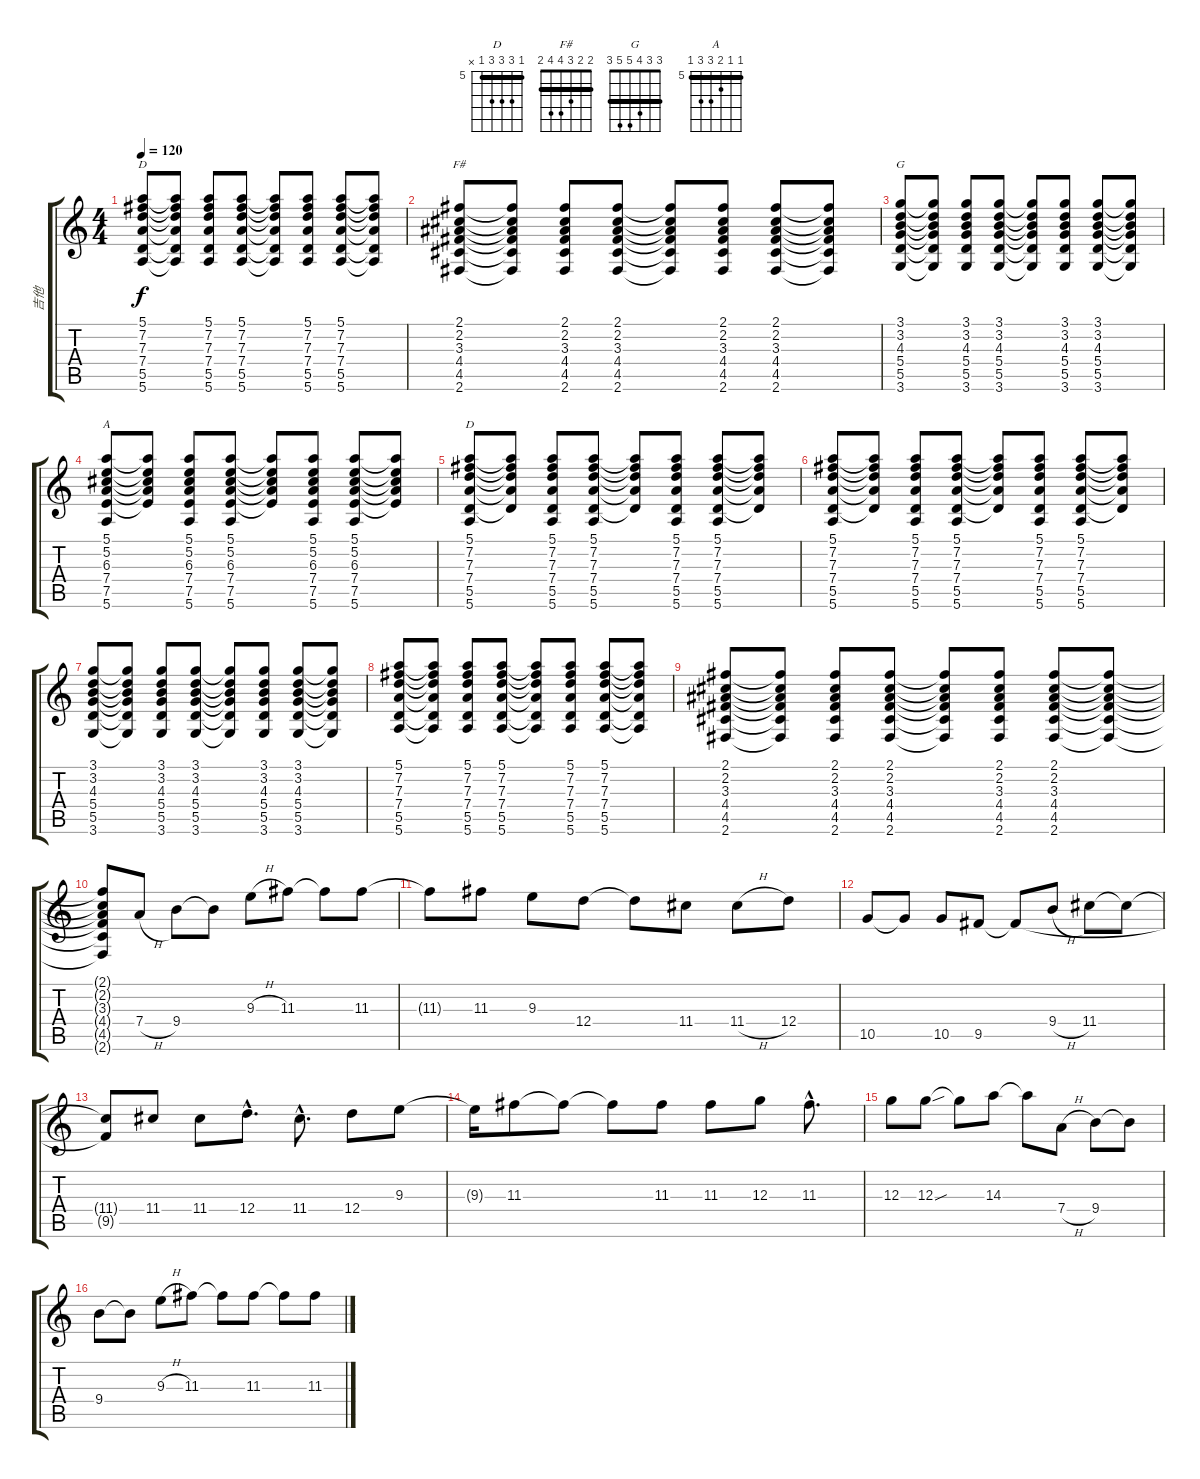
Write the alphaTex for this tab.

\track ("吉他" "吉他") {instrument acousticguitarsteel}
\staff {score tabs}
\tuning (E4 B3 G3 D3 A2 E2) {hide}
\chord ("D" 5 7 7 7 5 5) {firstfret 5 barre 5}
\chord ("F#" 2 2 3 4 4 2) {barre 2}
\chord ("G" 3 3 4 5 5 3) {barre 3}
\chord ("A" 5 5 6 7 7 5) {firstfret 5 barre 5}
\chord ("D" 5 7 7 7 5 x) {firstfret 5 barre 5}
\ts (4 4)
\tempo 120
\clef g2
\ks c
(5.1 7.2 7.3 7.4 5.5 5.6).8{ch "D" dy f} (5.1{t} 7.2{t} 7.3{t} 7.4{t} 5.5{t} 5.6{t}).8 (5.1 7.2 7.3 7.4 5.5 5.6).8 (5.1 7.2 7.3 7.4 5.5 5.6).8 (5.1{t} 7.2{t} 7.3{t} 7.4{t} 5.5{t} 5.6{t}).8 (5.1 7.2 7.3 7.4 5.5 5.6).8 (5.1 7.2 7.3 7.4 5.5 5.6).8 (5.1{t} 7.2{t} 7.3{t} 7.4{t} 5.5{t} 5.6{t}).8 |
(2.1 2.2 3.3 4.4 4.5 2.6).8{ch "F#"} (2.1{t} 2.2{t} 3.3{t} 4.4{t} 4.5{t} 2.6{t}).8 (2.1 2.2 3.3 4.4 4.5 2.6).8 (2.1 2.2 3.3 4.4 4.5 2.6).8 (2.1{t} 2.2{t} 3.3{t} 4.4{t} 4.5{t} 2.6{t}).8 (2.1 2.2 3.3 4.4 4.5 2.6).8 (2.1 2.2 3.3 4.4 4.5 2.6).8 (2.1{t} 2.2{t} 3.3{t} 4.4{t} 4.5{t} 2.6{t}).8 |
(3.1 3.2 4.3 5.4 5.5 3.6).8{ch "G"} (3.1{t} 3.2{t} 4.3{t} 5.4{t} 5.5{t} 3.6{t}).8 (3.1 3.2 4.3 5.4 5.5 3.6).8 (3.1 3.2 4.3 5.4 5.5 3.6).8 (3.1{t} 3.2{t} 4.3{t} 5.4{t} 5.5{t} 3.6{t}).8 (3.1 3.2 4.3 5.4 5.5 3.6).8 (3.1 3.2 4.3 5.4 5.5 3.6).8 (3.1{t} 3.2{t} 4.3{t} 5.4{t} 5.5{t} 3.6{t}).8 |
(5.1 5.2 6.3 7.4 7.5 5.6).8{ch "A"} (5.1{t} 5.2{t} 6.3{t} 7.4{t} 7.5{t}).8 (5.1 5.2 6.3 7.4 7.5 5.6).8 (5.1 5.2 6.3 7.4 7.5 5.6).8 (5.1{t} 5.2{t} 6.3{t} 7.4{t} 7.5{t}).8 (5.1 5.2 6.3 7.4 7.5 5.6).8 (5.1 5.2 6.3 7.4 7.5 5.6).8 (5.1{t} 5.2{t} 6.3{t} 7.4{t} 7.5{t}).8 |
(5.1 7.2 7.3 7.4 5.5 5.6).8{ch "D"} (5.1{t} 7.2{t} 7.3{t} 7.4{t} 5.5{t}).8 (5.1 7.2 7.3 7.4 5.5 5.6).8 (5.1 7.2 7.3 7.4 5.5 5.6).8 (5.1{t} 7.2{t} 7.3{t} 7.4{t} 5.5{t}).8 (5.1 7.2 7.3 7.4 5.5 5.6).8 (5.1 7.2 7.3 7.4 5.5 5.6).8 (5.1{t} 7.2{t} 7.3{t} 7.4{t} 5.5{t}).8 |
(5.1 7.2 7.3 7.4 5.5 5.6).8 (5.1{t} 7.2{t} 7.3{t} 7.4{t} 5.5{t}).8 (5.1 7.2 7.3 7.4 5.5 5.6).8 (5.1 7.2 7.3 7.4 5.5 5.6).8 (5.1{t} 7.2{t} 7.3{t} 7.4{t} 5.5{t}).8 (5.1 7.2 7.3 7.4 5.5 5.6).8 (5.1 7.2 7.3 7.4 5.5 5.6).8 (5.1{t} 7.2{t} 7.3{t} 7.4{t} 5.5{t}).8 |
(3.1 3.2 4.3 5.4 5.5 3.6).8 (3.1{t} 3.2{t} 4.3{t} 5.4{t} 5.5{t} 3.6{t}).8 (3.1 3.2 4.3 5.4 5.5 3.6).8 (3.1 3.2 4.3 5.4 5.5 3.6).8 (3.1{t} 3.2{t} 4.3{t} 5.4{t} 5.5{t} 3.6{t}).8 (3.1 3.2 4.3 5.4 5.5 3.6).8 (3.1 3.2 4.3 5.4 5.5 3.6).8 (3.1{t} 3.2{t} 4.3{t} 5.4{t} 5.5{t} 3.6{t}).8 |
(5.1 7.2 7.3 7.4 5.5 5.6).8 (5.1{t} 7.2{t} 7.3{t} 7.4{t} 5.5{t} 5.6{t}).8 (5.1 7.2 7.3 7.4 5.5 5.6).8 (5.1 7.2 7.3 7.4 5.5 5.6).8 (5.1{t} 7.2{t} 7.3{t} 7.4{t} 5.5{t} 5.6{t}).8 (5.1 7.2 7.3 7.4 5.5 5.6).8 (5.1 7.2 7.3 7.4 5.5 5.6).8 (5.1{t} 7.2{t} 7.3{t} 7.4{t} 5.5{t} 5.6{t}).8 |
(2.1 2.2 3.3 4.4 4.5 2.6).8 (2.1{t} 2.2{t} 3.3{t} 4.4{t} 4.5{t} 2.6{t}).8 (2.1 2.2 3.3 4.4 4.5 2.6).8 (2.1 2.2 3.3 4.4 4.5 2.6).8 (2.1{t} 2.2{t} 3.3{t} 4.4{t} 4.5{t} 2.6{t}).8 (2.1 2.2 3.3 4.4 4.5 2.6).8 (2.1 2.2 3.3 4.4 4.5 2.6).8 (2.1{t} 2.2{t} 3.3{t} 4.4{t} 4.5{t} 2.6{t}).8 |
(2.1{t} 2.2{t} 3.3{t} 4.4{t} 4.5{t} 2.6{t}).8 7.4{h}.8{volume 16 instrument acousticguitarsteel} 9.4.8 9.4{t}.8 9.3{h}.8 11.3.8 11.3{t}.8 11.3.8 |
11.3{t}.8 11.3.8 9.3.8 12.4.8 12.4{t}.8 11.4.8 11.4{h}.8 12.4.8 |
10.5.8 10.5{t}.8 10.5.8 9.5.8 9.5{t}.8 9.4{h}.8 11.4.8 11.4{t}.8 |
(11.4{t} 9.5{t}).8 11.4.8 11.4.8 12.4{hac}.8{d} 11.4{hac}.8{d} 12.4.8 9.3.8 |
9.3{t}.16 11.3.8 11.3{t}.8 11.3{t}.8 11.3.8 11.3.8 12.3.8 11.3{hac}.8{d} |
12.3.8 12.3{sou}.8 12.3{t}.8 14.3.8 14.3{t}.8 7.4{h}.8 9.4.8 9.4{t}.8 |
9.4.8 9.4{t}.8 9.3{h}.8 11.3.8 11.3{t}.8 11.3.8 11.3{t}.8 11.3.8
